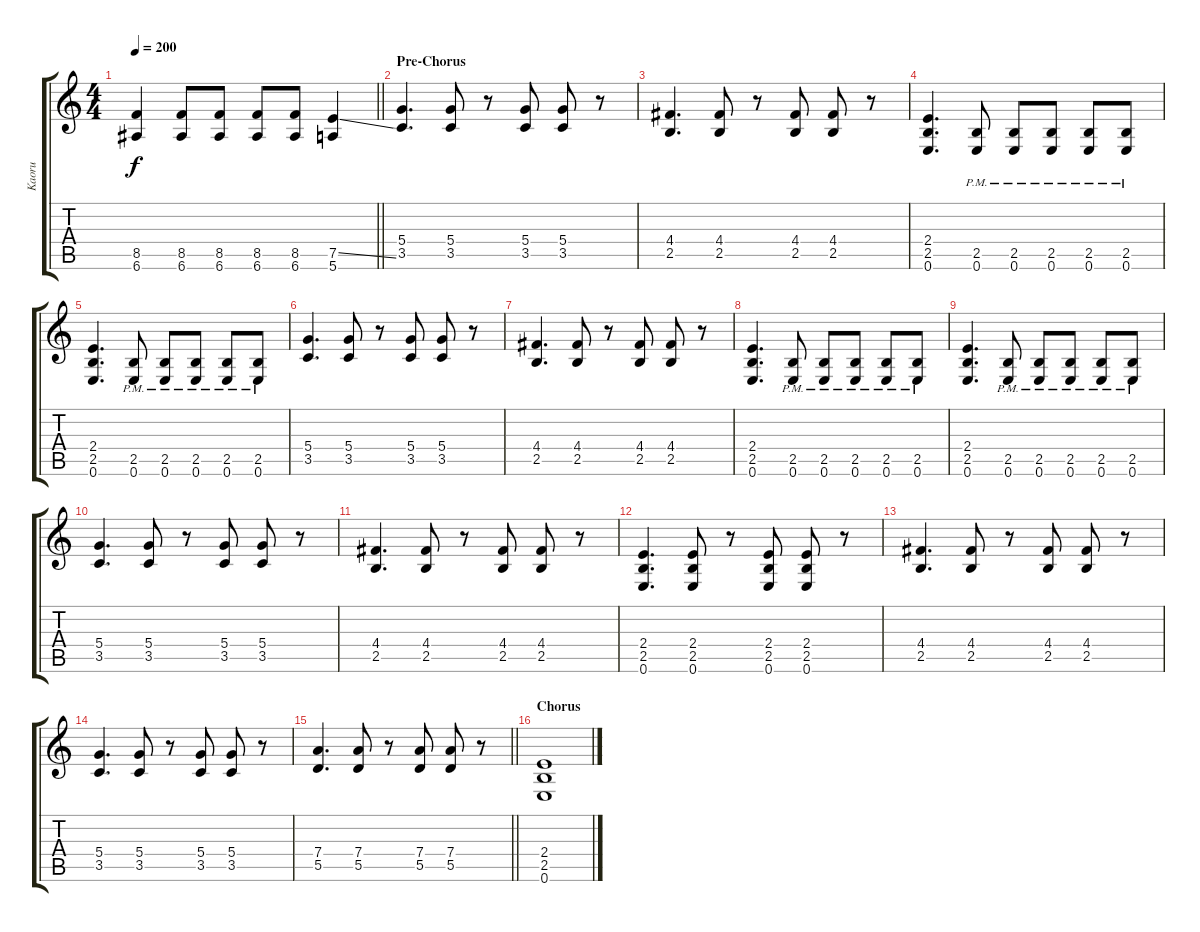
\track ("Kaoru" "Kaoru") {instrument distortionguitar}
\staff {score tabs}
\tuning (E4 B3 G3 D3 A2 E2) {hide}
\ts (4 4)
\tempo 200
\clef g2
\barLineRight lightlight
\ks c
(8.5 6.6).4{dy f} (8.5 6.6).8 (8.5 6.6).8 (8.5 6.6).8 (8.5 6.6).8 (7.5{ss} 5.6).4 |
\section ("" "Pre-Chorus")
(5.4 3.5).4{d} (5.4 3.5).8 r.8 (5.4 3.5).8 (5.4 3.5).8 r.8 |
(4.4 2.5).4{d} (4.4 2.5).8 r.8 (4.4 2.5).8 (4.4 2.5).8 r.8 |
(2.4 2.5 0.6).4{d} (2.5{pm} 0.6{pm}).8 (2.5{pm} 0.6{pm}).8 (2.5{pm} 0.6{pm}).8 (2.5{pm} 0.6{pm}).8 (2.5{pm} 0.6{pm}).8 |
(2.4 2.5 0.6).4{d} (2.5{pm} 0.6{pm}).8 (2.5{pm} 0.6{pm}).8 (2.5{pm} 0.6{pm}).8 (2.5{pm} 0.6{pm}).8 (2.5{pm} 0.6{pm}).8 |
(5.4 3.5).4{d} (5.4 3.5).8 r.8 (5.4 3.5).8 (5.4 3.5).8 r.8 |
(4.4 2.5).4{d} (4.4 2.5).8 r.8 (4.4 2.5).8 (4.4 2.5).8 r.8 |
(2.4 2.5 0.6).4{d} (2.5{pm} 0.6{pm}).8 (2.5{pm} 0.6{pm}).8 (2.5{pm} 0.6{pm}).8 (2.5{pm} 0.6{pm}).8 (2.5{pm} 0.6{pm}).8 |
(2.4 2.5 0.6).4{d} (2.5{pm} 0.6{pm}).8 (2.5{pm} 0.6{pm}).8 (2.5{pm} 0.6{pm}).8 (2.5{pm} 0.6{pm}).8 (2.5{pm} 0.6{pm}).8 |
(5.4 3.5).4{d} (5.4 3.5).8 r.8 (5.4 3.5).8 (5.4 3.5).8 r.8 |
(4.4 2.5).4{d} (4.4 2.5).8 r.8 (4.4 2.5).8 (4.4 2.5).8 r.8 |
(2.4 2.5 0.6).4{d} (2.4 2.5 0.6).8 r.8 (2.4 2.5 0.6).8 (2.4 2.5 0.6).8 r.8 |
(4.4 2.5).4{d} (4.4 2.5).8 r.8 (4.4 2.5).8 (4.4 2.5).8 r.8 |
(5.4 3.5).4{d} (5.4 3.5).8 r.8 (5.4 3.5).8 (5.4 3.5).8 r.8 |
\barLineRight lightlight
(7.4 5.5).4{d} (7.4 5.5).8 r.8 (7.4 5.5).8 (7.4 5.5).8 r.8 |
\section ("" "Chorus")
(2.4 2.5 0.6).1
